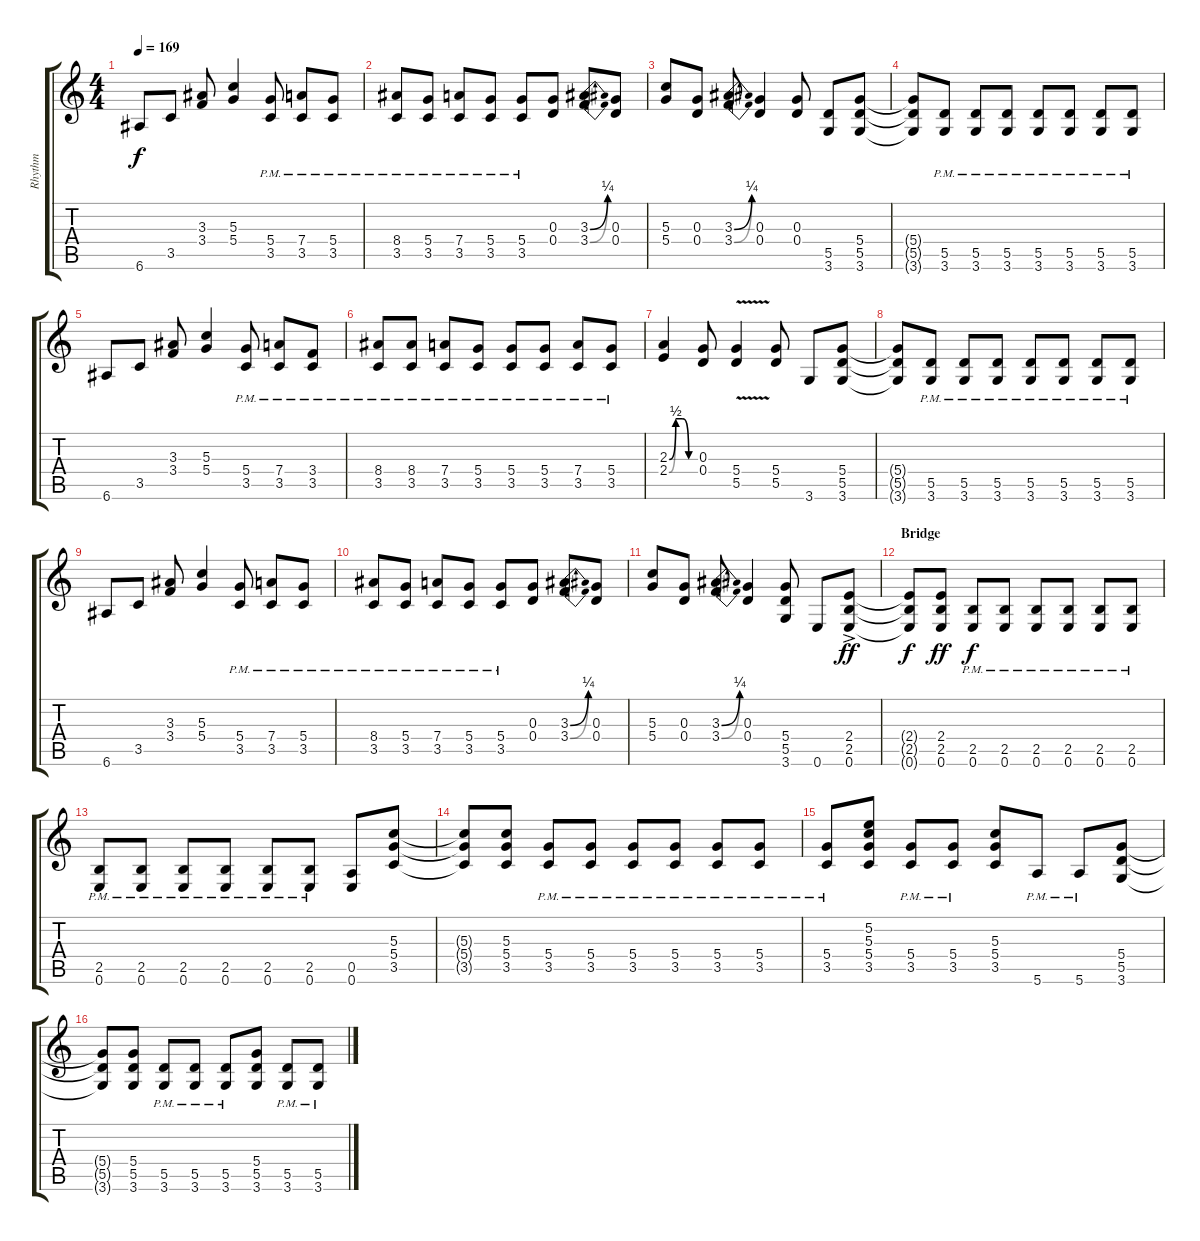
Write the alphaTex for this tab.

\track ("Rhythm" "Rhythm") {instrument overdrivenguitar}
\staff {score tabs}
\tuning (E4 B3 G3 D3 A2 E2) {hide}
\ts (4 4)
\tempo 169
\clef g2
\ks c
6.6.8{dy f} 3.5.8 (3.3 3.4).8 (5.3 5.4).4 (5.4{pm} 3.5{pm}).8 (7.4{pm} 3.5{pm}).8 (5.4{pm} 3.5{pm}).8 |
(8.4{pm} 3.5{pm}).8 (5.4{pm} 3.5{pm}).8 (7.4{pm} 3.5{pm}).8 (5.4{pm} 3.5{pm}).8 (5.4{pm} 3.5{pm}).8 (0.3 0.4).8 (3.3{be (bend 0 0 60 1)} 3.4{be (bend 0 0 60 1)}).8 (0.3 0.4).8 |
(5.3 5.4).8 (0.3 0.4).8 (3.3{be (bend 0 0 60 1)} 3.4{be (bend 0 0 60 1)}).8 (0.3 0.4).4 (0.3 0.4).8 (5.5 3.6).8 (5.4 5.5 3.6).8 |
(5.4{t} 5.5{t} 3.6{t}).8 (5.5{pm} 3.6{pm}).8 (5.5{pm} 3.6{pm}).8 (5.5{pm} 3.6{pm}).8 (5.5{pm} 3.6{pm}).8 (5.5{pm} 3.6{pm}).8 (5.5{pm} 3.6{pm}).8 (5.5{pm} 3.6{pm}).8 |
6.6.8 3.5.8 (3.3 3.4).8 (5.3 5.4).4 (5.4{pm} 3.5{pm}).8 (7.4{pm} 3.5{pm}).8 (3.4{pm} 3.5{pm}).8 |
(8.4{pm} 3.5{pm}).8 (8.4{pm} 3.5{pm}).8 (7.4{pm} 3.5{pm}).8 (5.4{pm} 3.5{pm}).8 (5.4{pm} 3.5{pm}).8 (5.4{pm} 3.5{pm}).8 (7.4{pm} 3.5{pm}).8 (5.4{pm} 3.5{pm}).8 |
(2.3{be (custom 0 0 15 2 30 2 45 0 60 0)} 2.4{be (custom 0 0 15 2 30 2 45 0 60 0)}).4 (0.3 0.4).8 (5.4{v} 5.5{v}).4 (5.4 5.5).8 3.6.8 (5.4 5.5 3.6).8 |
(5.4{t} 5.5{t} 3.6{t}).8 (5.5{pm} 3.6{pm}).8 (5.5{pm} 3.6{pm}).8 (5.5{pm} 3.6{pm}).8 (5.5{pm} 3.6{pm}).8 (5.5{pm} 3.6{pm}).8 (5.5{pm} 3.6{pm}).8 (5.5{pm} 3.6{pm}).8 |
6.6.8 3.5.8 (3.3 3.4).8 (5.3 5.4).4 (5.4{pm} 3.5{pm}).8 (7.4{pm} 3.5{pm}).8 (5.4{pm} 3.5{pm}).8 |
(8.4{pm} 3.5{pm}).8 (5.4{pm} 3.5{pm}).8 (7.4{pm} 3.5{pm}).8 (5.4{pm} 3.5{pm}).8 (5.4{pm} 3.5{pm}).8 (0.3 0.4).8 (3.3{be (bend 0 0 60 1)} 3.4{be (bend 0 0 60 1)}).8 (0.3 0.4).8 |
(5.3 5.4).8 (0.3 0.4).8 (3.3{be (bend 0 0 60 1)} 3.4{be (bend 0 0 60 1)}).8 (0.3 0.4).4 (5.4 5.5 3.6).8 0.6.8 (2.4{ac} 2.5 0.6{ac}).8{dy ff} |
\section ("" "Bridge")
(2.4{t} 2.5{t} 0.6{t}).8{dy f} (2.4 2.5 0.6).8{dy ff} (2.5{pm} 0.6{pm}).8{dy f} (2.5{pm} 0.6{pm}).8 (2.5{pm} 0.6{pm}).8 (2.5{pm} 0.6{pm}).8 (2.5{pm} 0.6{pm}).8 (2.5{pm} 0.6{pm}).8 |
(2.5{pm} 0.6{pm}).8 (2.5{pm} 0.6{pm}).8 (2.5{pm} 0.6{pm}).8 (2.5{pm} 0.6{pm}).8 (2.5{pm} 0.6{pm}).8 (2.5{pm} 0.6{pm}).8 (0.5 0.6).8 (5.3 5.4 3.5).8 |
(5.3{t} 5.4{t} 3.5{t}).8 (5.3 5.4 3.5).8 (5.4{pm} 3.5{pm}).8 (5.4{pm} 3.5{pm}).8 (5.4{pm} 3.5{pm}).8 (5.4{pm} 3.5{pm}).8 (5.4{pm} 3.5{pm}).8 (5.4{pm} 3.5{pm}).8 |
(5.4{pm} 3.5{pm}).8 (5.2 5.3 5.4 3.5).8 (5.4{pm} 3.5{pm}).8 (5.4{pm} 3.5{pm}).8 (5.3 5.4 3.5).8 5.6{pm}.8 5.6{pm}.8 (5.4 5.5 3.6).8 |
(5.4{t} 5.5{t} 3.6{t}).8 (5.4 5.5 3.6).8 (5.5{pm} 3.6{pm}).8 (5.5{pm} 3.6{pm}).8 (5.5{pm} 3.6{pm}).8 (5.4 5.5 3.6).8 (5.5{pm} 3.6{pm}).8 (5.5{pm} 3.6{pm}).8
